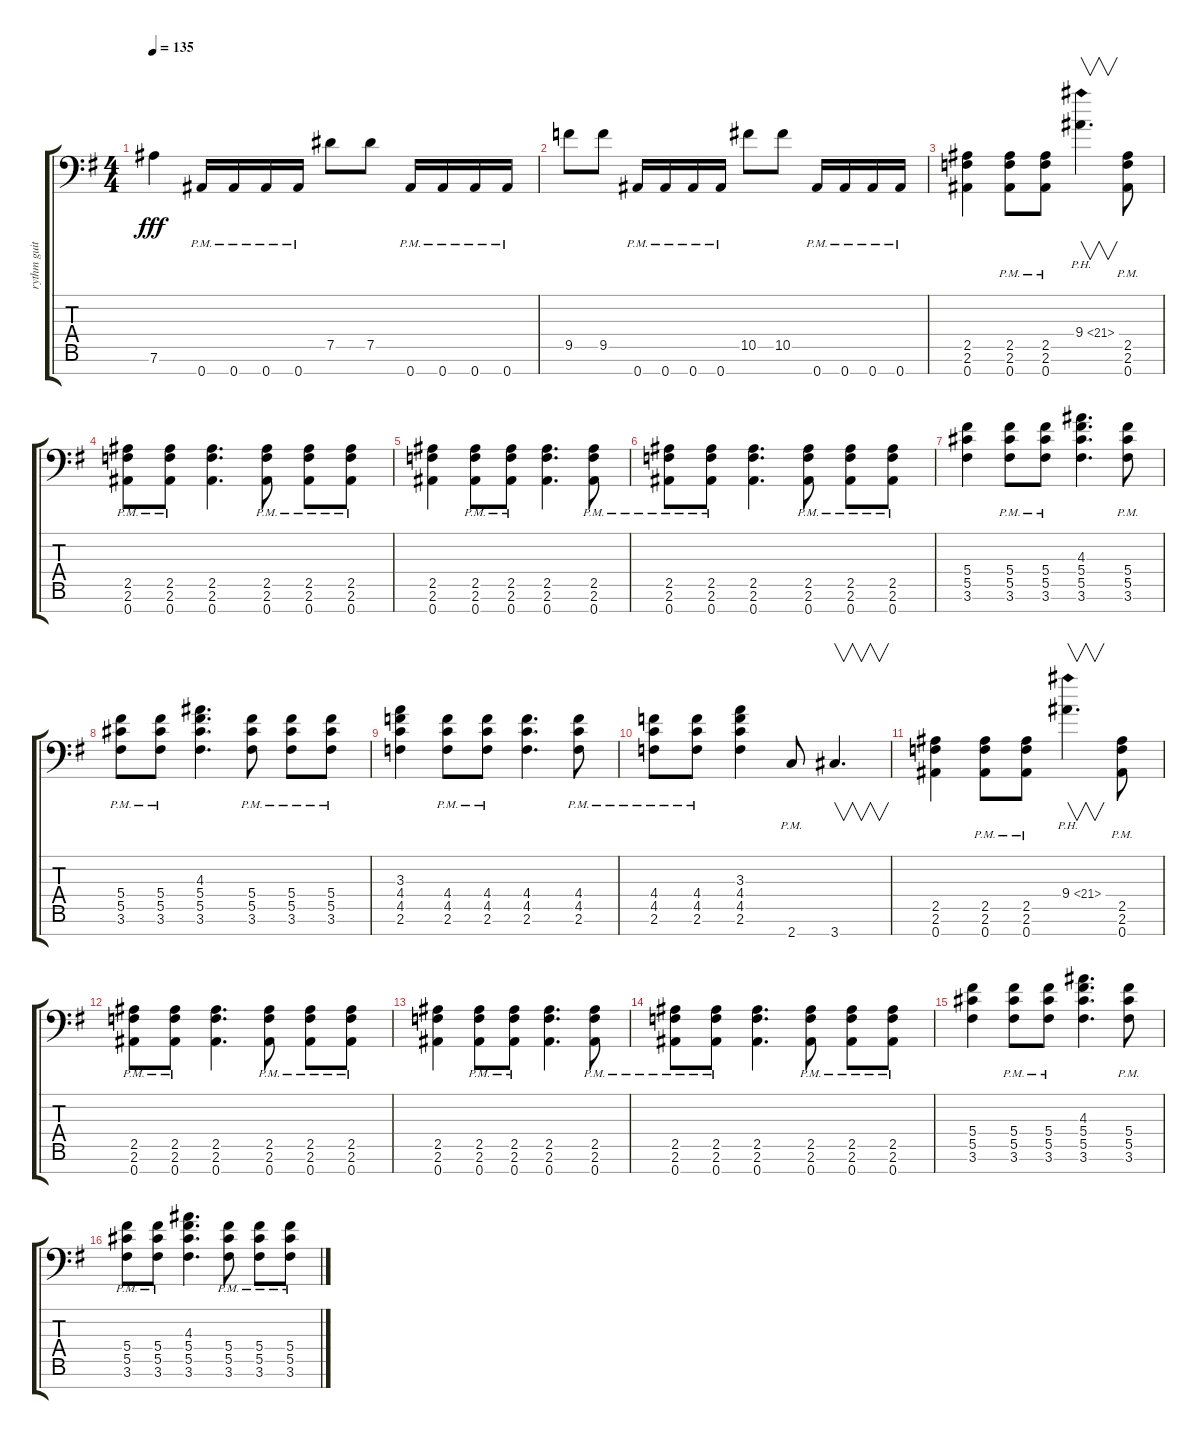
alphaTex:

\track ("rythm guitar" "rythm guit") {instrument distortionguitar}
\staff {score tabs}
\tuning (Eb4 Bb3 Gb3 Db3 Ab2 Eb2 Bb1) {hide}
\ts (4 4)
\tempo 135
\clef f4
\ks eminor
7.6.4{dy fff} 0.7{pm}.16 0.7{pm}.16 0.7{pm}.16 0.7{pm}.16 7.5.8 7.5.8 0.7{pm}.16 0.7{pm}.16 0.7{pm}.16 0.7{pm}.16 |
9.5.8 9.5.8 0.7{pm}.16 0.7{pm}.16 0.7{pm}.16 0.7{pm}.16 10.5.8 10.5.8 0.7{pm}.16 0.7{pm}.16 0.7{pm}.16 0.7{pm}.16 |
(2.5 2.6 0.7).4 (2.5{pm} 2.6{pm} 0.7{pm}).8 (2.5{pm} 2.6{pm} 0.7{pm}).8 9.4{ph 12}.4{v d} (2.5{pm} 2.6{pm} 0.7{pm}).8 |
(2.5{pm} 2.6{pm} 0.7{pm}).8 (2.5{pm} 2.6{pm} 0.7{pm}).8 (2.5 2.6 0.7).4{d} (2.5{pm} 2.6{pm} 0.7{pm}).8 (2.5{pm} 2.6{pm} 0.7{pm}).8 (2.5{pm} 2.6{pm} 0.7{pm}).8 |
(2.5 2.6 0.7).4 (2.5{pm} 2.6{pm} 0.7{pm}).8 (2.5{pm} 2.6{pm} 0.7{pm}).8 (2.5 2.6 0.7).4{d} (2.5{pm} 2.6{pm} 0.7{pm}).8 |
(2.5{pm} 2.6{pm} 0.7{pm}).8 (2.5{pm} 2.6{pm} 0.7{pm}).8 (2.5 2.6 0.7).4{d} (2.5{pm} 2.6{pm} 0.7{pm}).8 (2.5{pm} 2.6{pm} 0.7{pm}).8 (2.5{pm} 2.6{pm} 0.7{pm}).8 |
(5.4 5.5 3.6).4 (5.4{pm} 5.5{pm} 3.6{pm}).8 (5.4{pm} 5.5{pm} 3.6{pm}).8 (4.3 5.4 5.5 3.6).4{d} (5.4{pm} 5.5{pm} 3.6{pm}).8 |
(5.4{pm} 5.5{pm} 3.6{pm}).8 (5.4{pm} 5.5{pm} 3.6{pm}).8 (4.3 5.4 5.5 3.6).4{d} (5.4{pm} 5.5{pm} 3.6{pm}).8 (5.4{pm} 5.5{pm} 3.6{pm}).8 (5.4{pm} 5.5{pm} 3.6{pm}).8 |
(3.3 4.4 4.5 2.6).4 (4.4{pm} 4.5{pm} 2.6{pm}).8 (4.4{pm} 4.5{pm} 2.6{pm}).8 (4.4 4.5 2.6).4{d} (4.4{pm} 4.5{pm} 2.6{pm}).8 |
(4.4{pm} 4.5{pm} 2.6{pm}).8 (4.4{pm} 4.5{pm} 2.6{pm}).8 (3.3 4.4 4.5 2.6).4 2.7{pm}.8 3.7.4{v d} |
(2.5 2.6 0.7).4 (2.5{pm} 2.6{pm} 0.7{pm}).8 (2.5{pm} 2.6{pm} 0.7{pm}).8 9.4{ph 12}.4{v d} (2.5{pm} 2.6{pm} 0.7{pm}).8 |
(2.5{pm} 2.6{pm} 0.7{pm}).8 (2.5{pm} 2.6{pm} 0.7{pm}).8 (2.5 2.6 0.7).4{d} (2.5{pm} 2.6{pm} 0.7{pm}).8 (2.5{pm} 2.6{pm} 0.7{pm}).8 (2.5{pm} 2.6{pm} 0.7{pm}).8 |
(2.5 2.6 0.7).4 (2.5{pm} 2.6{pm} 0.7{pm}).8 (2.5{pm} 2.6{pm} 0.7{pm}).8 (2.5 2.6 0.7).4{d} (2.5{pm} 2.6{pm} 0.7{pm}).8 |
(2.5{pm} 2.6{pm} 0.7{pm}).8 (2.5{pm} 2.6{pm} 0.7{pm}).8 (2.5 2.6 0.7).4{d} (2.5{pm} 2.6{pm} 0.7{pm}).8 (2.5{pm} 2.6{pm} 0.7{pm}).8 (2.5{pm} 2.6{pm} 0.7{pm}).8 |
(5.4 5.5 3.6).4 (5.4{pm} 5.5{pm} 3.6{pm}).8 (5.4{pm} 5.5{pm} 3.6{pm}).8 (4.3 5.4 5.5 3.6).4{d} (5.4{pm} 5.5{pm} 3.6{pm}).8 |
(5.4{pm} 5.5{pm} 3.6{pm}).8 (5.4{pm} 5.5{pm} 3.6{pm}).8 (4.3 5.4 5.5 3.6).4{d} (5.4{pm} 5.5{pm} 3.6{pm}).8 (5.4{pm} 5.5{pm} 3.6{pm}).8 (5.4{pm} 5.5{pm} 3.6{pm}).8
